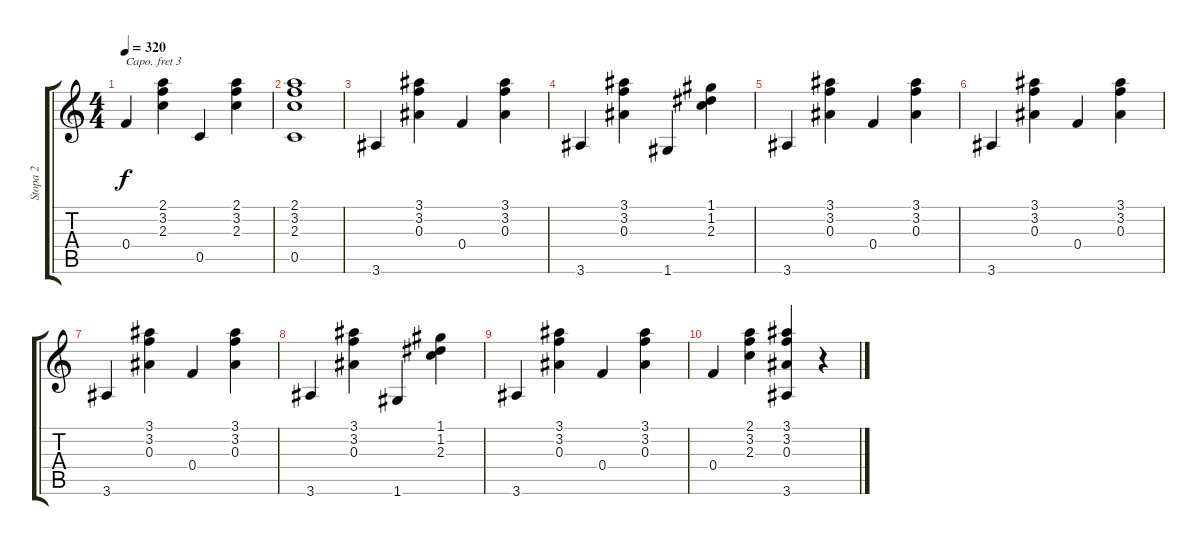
\track ("Stopa 2" "Stopa 2") {instrument acousticguitarnylon}
\staff {score tabs}
\capo 3
\tuning (E4 B3 G3 D3 A2 E2) {hide}
\ts (4 4)
\tempo 320
\clef g2
\ks c
0.4.4{dy f} (2.1 3.2 2.3).4 0.5.4 (2.1 3.2 2.3).4 |
(2.1 3.2 2.3 0.5).1 |
3.6.4 (3.1 3.2 0.3).4 0.4.4 (3.1 3.2 0.3).4 |
3.6.4 (3.1 3.2 0.3).4 1.6.4 (1.1 1.2 2.3).4 |
3.6.4 (3.1 3.2 0.3).4 0.4.4 (3.1 3.2 0.3).4 |
3.6.4 (3.1 3.2 0.3).4 0.4.4 (3.1 3.2 0.3).4 |
3.6.4 (3.1 3.2 0.3).4 0.4.4 (3.1 3.2 0.3).4 |
3.6.4 (3.1 3.2 0.3).4 1.6.4 (1.1 1.2 2.3).4 |
3.6.4 (3.1 3.2 0.3).4 0.4.4 (3.1 3.2 0.3).4 |
0.4.4 (2.1 3.2 2.3).4 (3.1 3.2 0.3 3.6).4 r.4
